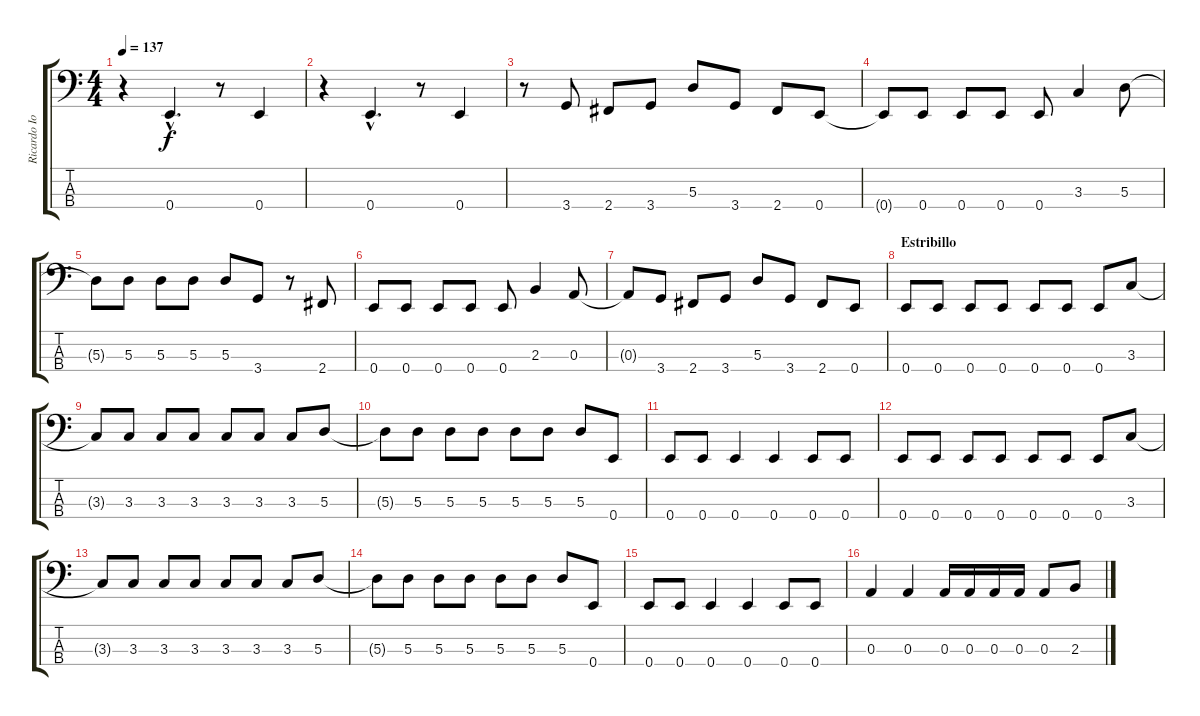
\track ("Ricardo Iorio (bajo)" "Ricardo Io") {instrument electricbassfinger}
\staff {score tabs}
\tuning (G2 D2 A1 E1) {hide}
\ts (4 4)
\tempo 137
\clef f4
\ks c
r.4{dy f} 0.4{hac}.4{d} r.8 0.4.4 |
r.4 0.4{hac}.4{d} r.8 0.4.4 |
r.8 3.4.8 2.4.8 3.4.8 5.3.8 3.4.8 2.4.8 0.4.8 |
0.4{t}.8 0.4.8 0.4.8 0.4.8 0.4.8 3.3.4 5.3.8 |
5.3{t}.8 5.3.8 5.3.8 5.3.8 5.3.8 3.4.8 r.8 2.4.8 |
0.4.8 0.4.8 0.4.8 0.4.8 0.4.8 2.3.4 0.3.8 |
0.3{t}.8 3.4.8 2.4.8 3.4.8 5.3.8 3.4.8 2.4.8 0.4.8 |
\section ("" "Estribillo")
0.4.8 0.4.8 0.4.8 0.4.8 0.4.8 0.4.8 0.4.8 3.3.8 |
3.3{t}.8 3.3.8 3.3.8 3.3.8 3.3.8 3.3.8 3.3.8 5.3.8 |
5.3{t}.8 5.3.8 5.3.8 5.3.8 5.3.8 5.3.8 5.3.8 0.4.8 |
0.4.8 0.4.8 0.4.4 0.4.4 0.4.8 0.4.8 |
0.4.8 0.4.8 0.4.8 0.4.8 0.4.8 0.4.8 0.4.8 3.3.8 |
3.3{t}.8 3.3.8 3.3.8 3.3.8 3.3.8 3.3.8 3.3.8 5.3.8 |
5.3{t}.8 5.3.8 5.3.8 5.3.8 5.3.8 5.3.8 5.3.8 0.4.8 |
0.4.8 0.4.8 0.4.4 0.4.4 0.4.8 0.4.8 |
0.3.4 0.3.4 0.3.16 0.3.16 0.3.16 0.3.16 0.3.8 2.3.8
